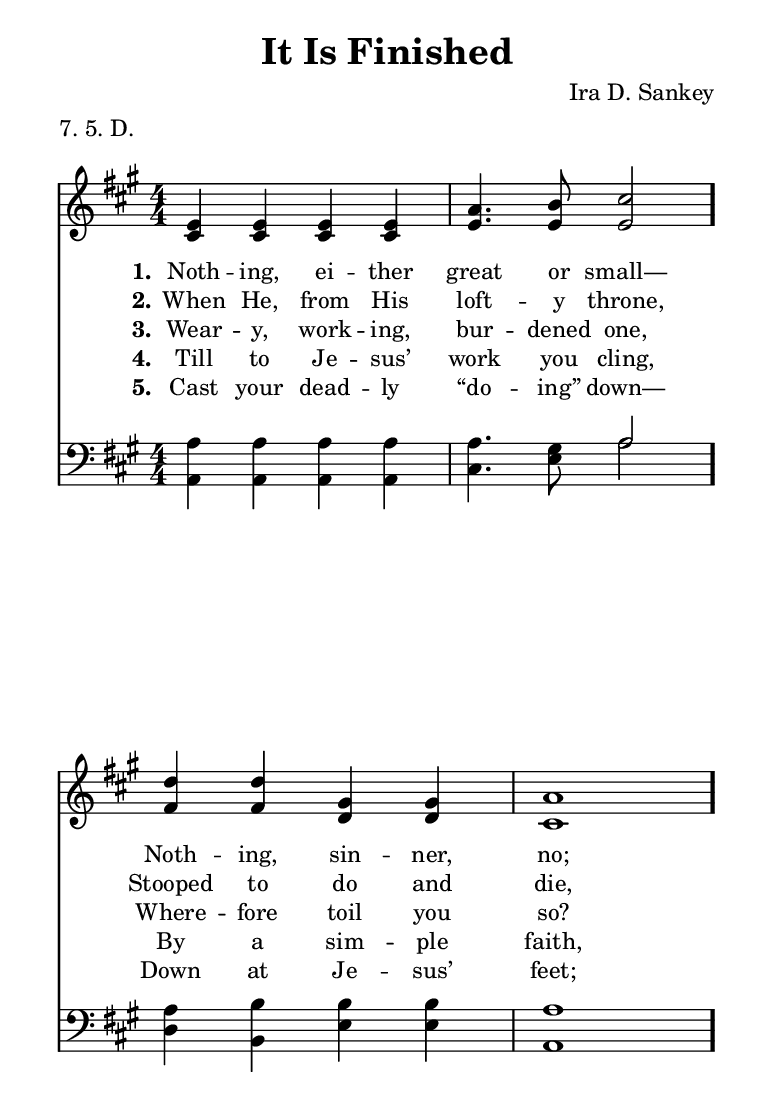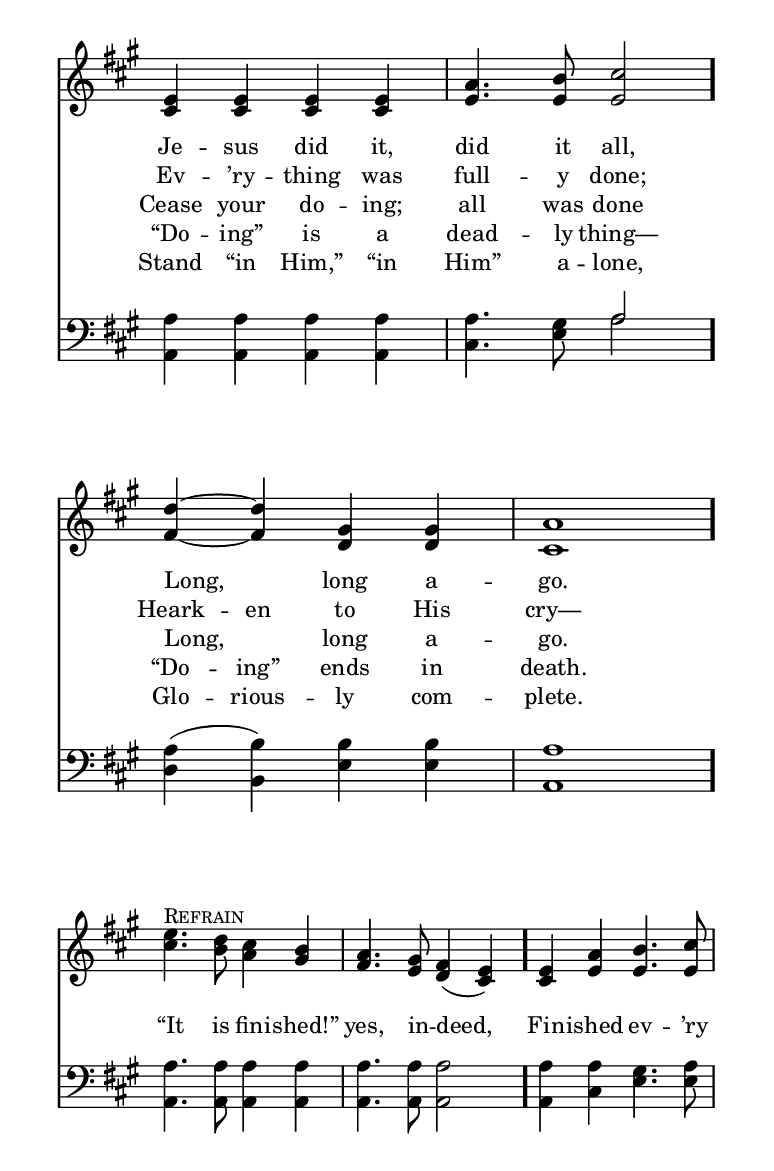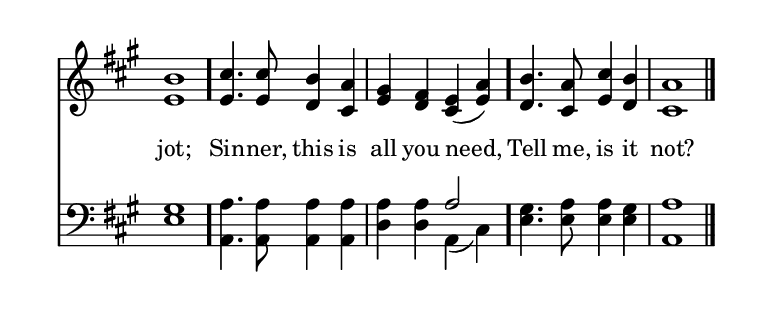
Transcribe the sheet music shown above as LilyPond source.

\include "common/global.ily"
\paper {
  \include "common/paper.ily"
  %ragged-bottom = ##t
  %ragged-last-bottom = ##t
  %systems-per-page = ##f
  %page-count = ##f
}

\header{
  hymnnumber = "19"
  title = "It Is Finished"
  tunename = ""
  meter = "7. 5. D."
  %poet = "James Proctor"
  composer = "Ira D. Sankey"
  %copyright = ""
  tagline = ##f
}

% for fermata in MIDI
ta = { \tempo 4=90 }
tb = { \tempo 4=45 }

patternAA = { c4 c4 c4 c4   | c4. c8 c2      } %

patternBA = { c4 c4 c4 c4   | c1             } %
patternBB = { c4( c4) c4 c4 | c1             } %
patternBC = { c4 ~ c4 c4 c4 | c1             } %

patternCA = { c4. c8 c4 c4  | c4. c8 c4( c4) } %
patternCB = { c4. c8 c4 c4  | c4. c8 c2      } %
patternCC = { c4. c8 c4 c4  | c4 c4 c2      } %
patternCD = { c4. c8 c4 c4  | c4 c4 c4( c4) } %

patternDA = { c4 c4 c4. c8  | c1             } %
patternDB = { c4. c8 c4 c4  | c1             } %

global = {
  \include "common/overrides.ily"
  \override Staff.TimeSignature.style = #'numbered
  \time 4/4
  \override Score.MetronomeMark.transparent = ##t % hide all fermata changes too
  \ta
  \key a \major
  %\partial 4
  \autoBeamOff
}

notesSoprano = {
\global
\relative c' {

  \changePitch \patternAA { e e e e      | a b cis     }
  \changePitch \patternBA { d d gis, gis | a           }
  \changePitch \patternAA { e e e e      | a b cis     }
  \changePitch \patternBC { d d gis, gis | a           }

  << s^\markup { \small \caps "Refrain"  }
  \changePitch \patternCA { e' d cis b   | a gis fis e } >>
  \changePitch \patternDA { e a b cis    | b           }
  \changePitch \patternCD { cis cis b a  | gis fis e a }
  \changePitch \patternDB { b a cis b    | a           }

  \bar "|."

}
}

notesAlto = {
\global
\relative e' {

  \changePitch \patternAA { cis cis cis cis | e e e       }
  \changePitch \patternBA { fis fis d d     | cis         }
  \changePitch \patternAA { cis cis cis cis | e e e       }
  \changePitch \patternBC { fis fis d d     | cis         }

  \changePitch \patternCA { cis' b a gis    | fis e d cis }
  \changePitch \patternDA { cis e e e       | e           }
  \changePitch \patternCD { e e d cis       | e d cis e   }
  \changePitch \patternDB { d cis e d       | cis         }

}
}

notesTenor = {
\global
\relative a {

  \changePitch \patternAA { a a a a     | a gis a }
  \changePitch \patternBA { a b b b     | a       }
  \changePitch \patternAA { a a a a     | a gis a }
  \changePitch \patternBB { a b b b     | a       }

  \changePitch \patternCB { a a a a     | a a a   }
  \changePitch \patternDA { a a gis a   | gis     }
  \changePitch \patternCC { a a a a     | a a a   }
  \changePitch \patternDB { gis a a gis | a       }

}
}

notesBass = {
\global
\relative f, {

  \changePitch \patternAA { a a a a   | cis e a   }
  \changePitch \patternBA { d, b e e  | a,        }
  \changePitch \patternAA { a a a a   | cis e a   }
  \changePitch \patternBB { d, b e e  | a,        }

  \changePitch \patternCB { a a a a   | a a a     }
  \changePitch \patternDA { a cis e e | e         }
  \changePitch \patternCD { a, a a a  | d d a cis }
  \changePitch \patternDB { e e e e   | a,        }

}
}

Refrain = \lyricmode {

“It is fin -- ished!” yes, in -- deed, \bar "."
Fin -- ished ev -- ’ry jot; \bar "."
Sin -- ner, this is all you need, \bar "."
Tell me, is it not? \bar "."

}

wordsA = \lyricmode {
\set stanza = "1."

Noth -- ing, ei -- ther great or small— \bar "."
Noth -- ing, sin -- ner, no; \bar "." \break
Je -- sus did it, did it all, \bar "."
Long, long a -- go. \bar "." \break

}

wordsB = \lyricmode {
\set stanza = "2."

When He, from His loft -- y throne,
Stooped to do and die,
Ev -- ’ry -- thing was full -- y done;
% XXX this doesn't look quite right
{ \mon } Heark -- en { \moff } to His cry—

\Refrain

}

wordsC = \lyricmode {
\set stanza = "3."

Wear -- y, work -- ing, bur -- dened one,
Where -- fore toil you so?
Cease your do -- ing; all was done
Long, long a -- go.

}

wordsD = \lyricmode {
\set stanza = "4."

Till to Je -- sus’ work you cling,
By a sim -- ple faith,
“Do -- ing” is a dead -- ly thing—
{ \mon } “Do -- ing” { \moff } ends in death.

}

wordsE = \lyricmode {
\set stanza = "5."

Cast your dead -- ly “do -- ing” down—
Down at Je -- sus’ feet;
Stand “in Him,” “in Him” a -- lone,
{ \mon } Glo -- rious -- ly { \moff } com -- plete.

}

\score {
  \context ChoirStaff <<
    \context Staff = upper <<
      \set Staff.autoBeaming = ##f
      \set ChoirStaff.systemStartDelimiter = #'SystemStartBar
      \set ChoirStaff.printPartCombineTexts = ##f
      \partcombine #'(2 . 9) \notesSoprano \notesAlto
      \context NullVoice = sopranos { \voiceOne << \notesSoprano >> }
      \context NullVoice = altos { \voiceTwo << \notesAlto >> }
    >>

		\new Lyrics = one
		\new Lyrics = two
		\new Lyrics = three
		\new Lyrics = four
		\new Lyrics = five

    \new Staff = men <<
      \set Staff.autoBeaming = ##f
      \clef bass
      \set ChoirStaff.printPartCombineTexts = ##f
      \partcombine #'(2 . 9) \notesTenor \notesBass
      \context NullVoice = tenors { \voiceOne << \notesTenor >> }
      \context NullVoice = basses { \voiceTwo << \notesBass >> }
    >>

		\context Lyrics = one   \lyricsto sopranos \wordsA
		\context Lyrics = two   \lyricsto sopranos \wordsB
		\context Lyrics = three \lyricsto sopranos \wordsC
		\context Lyrics = four  \lyricsto sopranos \wordsD
		\context Lyrics = five  \lyricsto sopranos \wordsE
  >>
  \layout {
    \include "common/layout.ily"
  }
  \midi{
    \include "common/midi.ily"
  }
}

\version "2.19.49"  % necessary for upgrading to future LilyPond versions.

% vi:set et ts=2 sw=2 ai nocindent syntax=lilypond:
